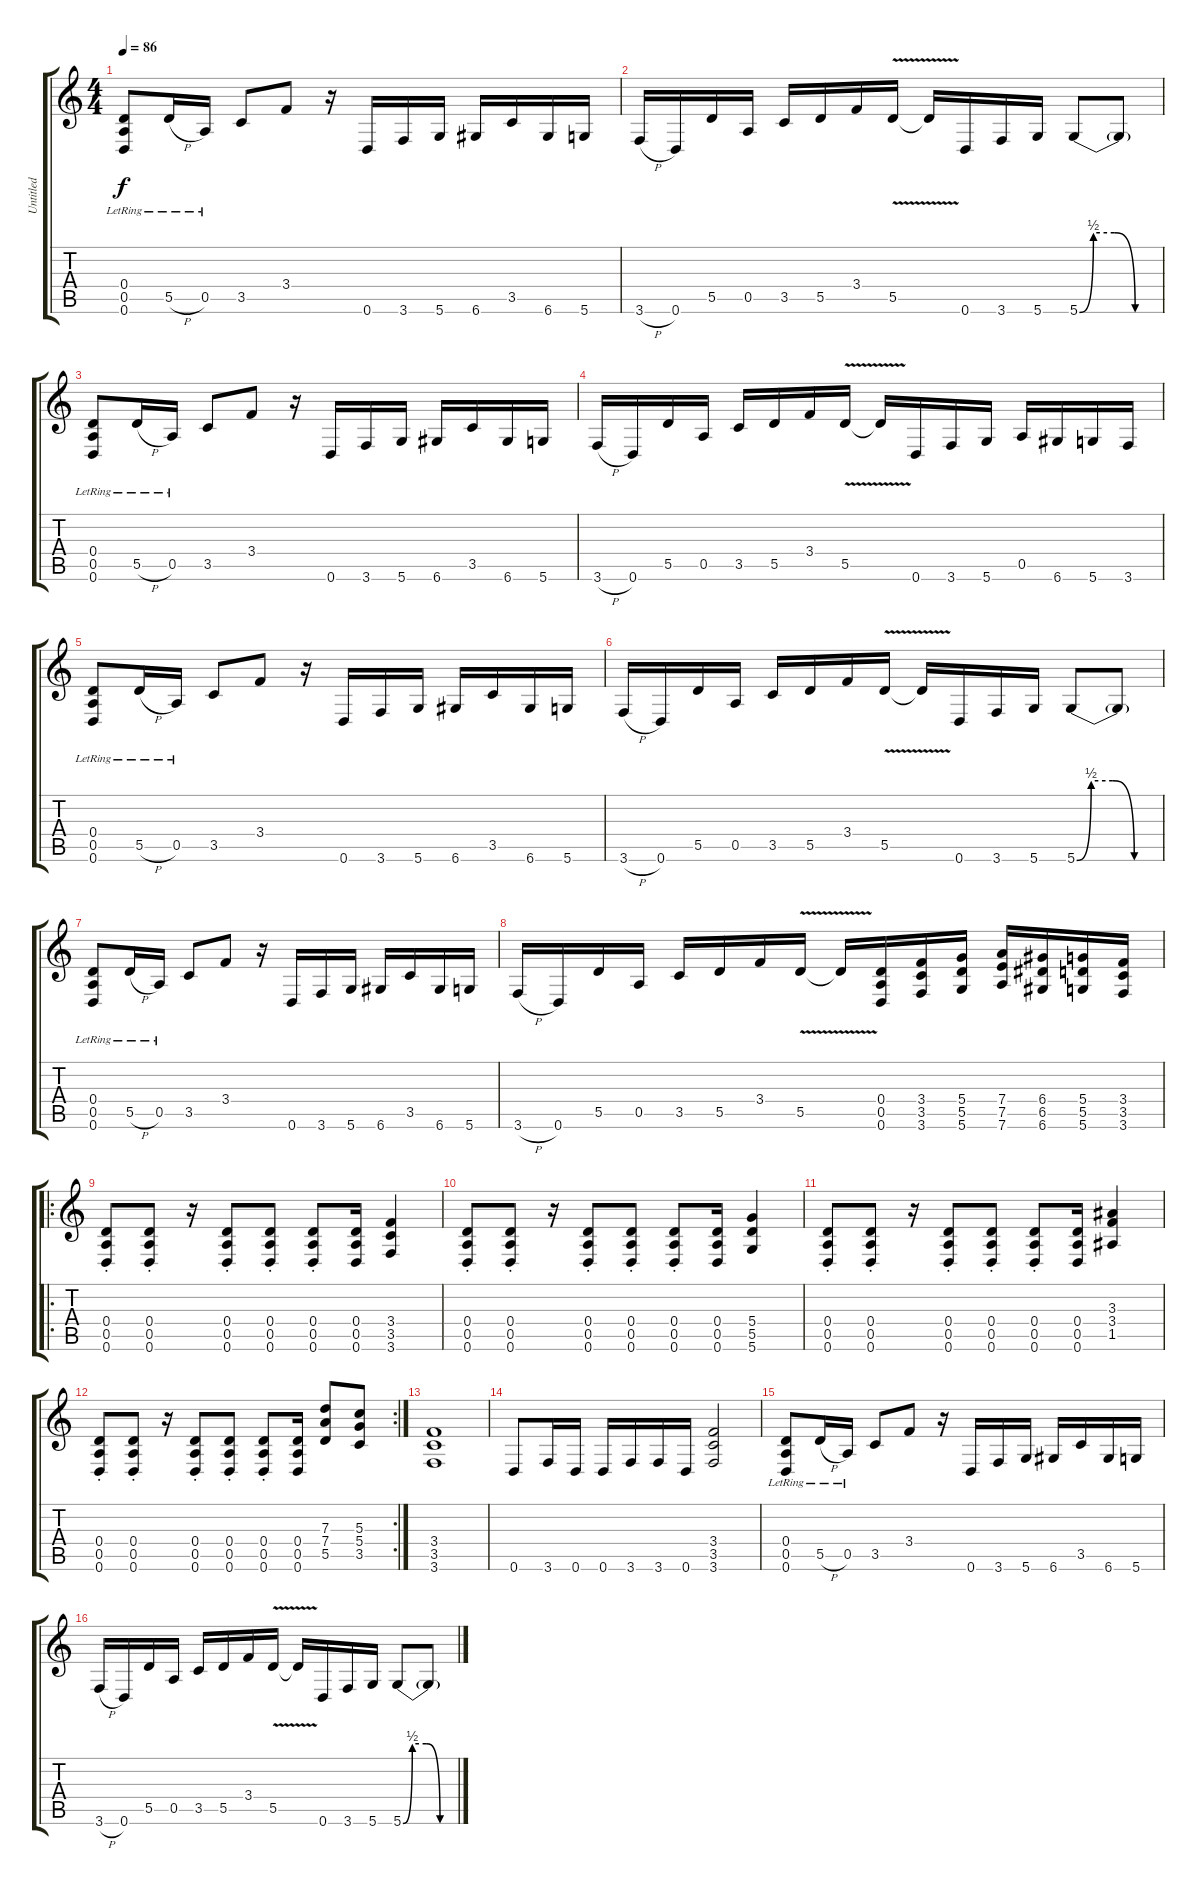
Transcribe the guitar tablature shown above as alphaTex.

\track ("Untitled" "Untitled") {instrument distortionguitar}
\staff {score tabs}
\tuning (E4 B3 G3 D3 A2 D2) {hide}
\ts (4 4)
\tempo 86
\clef g2
\ks c
(0.4{lr} 0.5{lr} 0.6{lr}).8{dy f instrument distortionguitar} 5.5{h lr}.16 0.5{lr}.16 3.5.8 3.4.8 r.16 0.6.16 3.6.16 5.6.16 6.6.16 3.5.16 6.6.16 5.6.16 |
3.6{h}.16 0.6.16 5.5.16 0.5.16 3.5.16 5.5.16 3.4.16 5.5{v}.16 5.5{v t}.16 0.6.16 3.6.16 5.6.16 5.6{be (custom 0 0 10 2 25 2 40 0 60 0)}.8 5.6{t}.8 |
(0.4{lr} 0.5{lr} 0.6{lr}).8 5.5{h lr}.16 0.5{lr}.16 3.5.8 3.4.8 r.16 0.6.16 3.6.16 5.6.16 6.6.16 3.5.16 6.6.16 5.6.16 |
3.6{h}.16 0.6.16 5.5.16 0.5.16 3.5.16 5.5.16 3.4.16 5.5{v}.16 5.5{v t}.16 0.6.16 3.6.16 5.6.16 0.5.16 6.6.16 5.6.16 3.6.16 |
(0.4{lr} 0.5{lr} 0.6{lr}).8 5.5{h lr}.16 0.5{lr}.16 3.5.8 3.4.8 r.16 0.6.16 3.6.16 5.6.16 6.6.16 3.5.16 6.6.16 5.6.16 |
3.6{h}.16 0.6.16 5.5.16 0.5.16 3.5.16 5.5.16 3.4.16 5.5{v}.16 5.5{v t}.16 0.6.16 3.6.16 5.6.16 5.6{be (custom 0 0 10 2 25 2 40 0 60 0)}.8 5.6{t}.8 |
(0.4{lr} 0.5{lr} 0.6{lr}).8 5.5{h lr}.16 0.5{lr}.16 3.5.8 3.4.8 r.16 0.6.16 3.6.16 5.6.16 6.6.16 3.5.16 6.6.16 5.6.16 |
3.6{h}.16 0.6.16 5.5.16 0.5.16 3.5.16 5.5.16 3.4.16 5.5{v}.16 5.5{v t}.16 (0.4 0.5 0.6).16 (3.4 3.5 3.6).16 (5.4 5.5 5.6).16 (7.4 7.5 7.6).16 (6.4 6.5 6.6).16 (5.4 5.5 5.6).16 (3.4 3.5 3.6).16 |
\ro
(0.4{st} 0.5{st} 0.6{st}).8 (0.4{st} 0.5{st} 0.6{st}).8 r.16 (0.4{st} 0.5{st} 0.6{st}).8 (0.4{st} 0.5{st} 0.6{st}).8 (0.4{st} 0.5{st} 0.6{st}).8 (0.4 0.5 0.6).16 (3.4 3.5 3.6).4 |
(0.4{st} 0.5{st} 0.6{st}).8 (0.4{st} 0.5{st} 0.6{st}).8 r.16 (0.4{st} 0.5{st} 0.6{st}).8 (0.4{st} 0.5{st} 0.6{st}).8 (0.4{st} 0.5{st} 0.6{st}).8 (0.4 0.5 0.6).16 (5.4 5.5 5.6).4 |
(0.4{st} 0.5{st} 0.6{st}).8 (0.4{st} 0.5{st} 0.6{st}).8 r.16 (0.4{st} 0.5{st} 0.6{st}).8 (0.4{st} 0.5{st} 0.6{st}).8 (0.4{st} 0.5{st} 0.6{st}).8 (0.4 0.5 0.6).16 (3.3 3.4 1.5).4 |
\rc 2
(0.4{st} 0.5{st} 0.6{st}).8 (0.4{st} 0.5{st} 0.6{st}).8 r.16 (0.4{st} 0.5{st} 0.6{st}).8 (0.4{st} 0.5{st} 0.6{st}).8 (0.4{st} 0.5{st} 0.6{st}).8 (0.4 0.5 0.6).16 (7.3 7.4 5.5).8 (5.3 5.4 3.5).8 |
(3.4 3.5 3.6).1 |
0.6.8 3.6.16 0.6.16 0.6.16 3.6.16 3.6.16 0.6.16 (3.4 3.5 3.6).2 |
(0.4{lr} 0.5{lr} 0.6{lr}).8 5.5{h lr}.16 0.5{lr}.16 3.5.8 3.4.8 r.16 0.6.16 3.6.16 5.6.16 6.6.16 3.5.16 6.6.16 5.6.16 |
3.6{h}.16 0.6.16 5.5.16 0.5.16 3.5.16 5.5.16 3.4.16 5.5{v}.16 5.5{v t}.16 0.6.16 3.6.16 5.6.16 5.6{be (custom 0 0 10 2 25 2 40 0 60 0)}.8 5.6{t}.8
